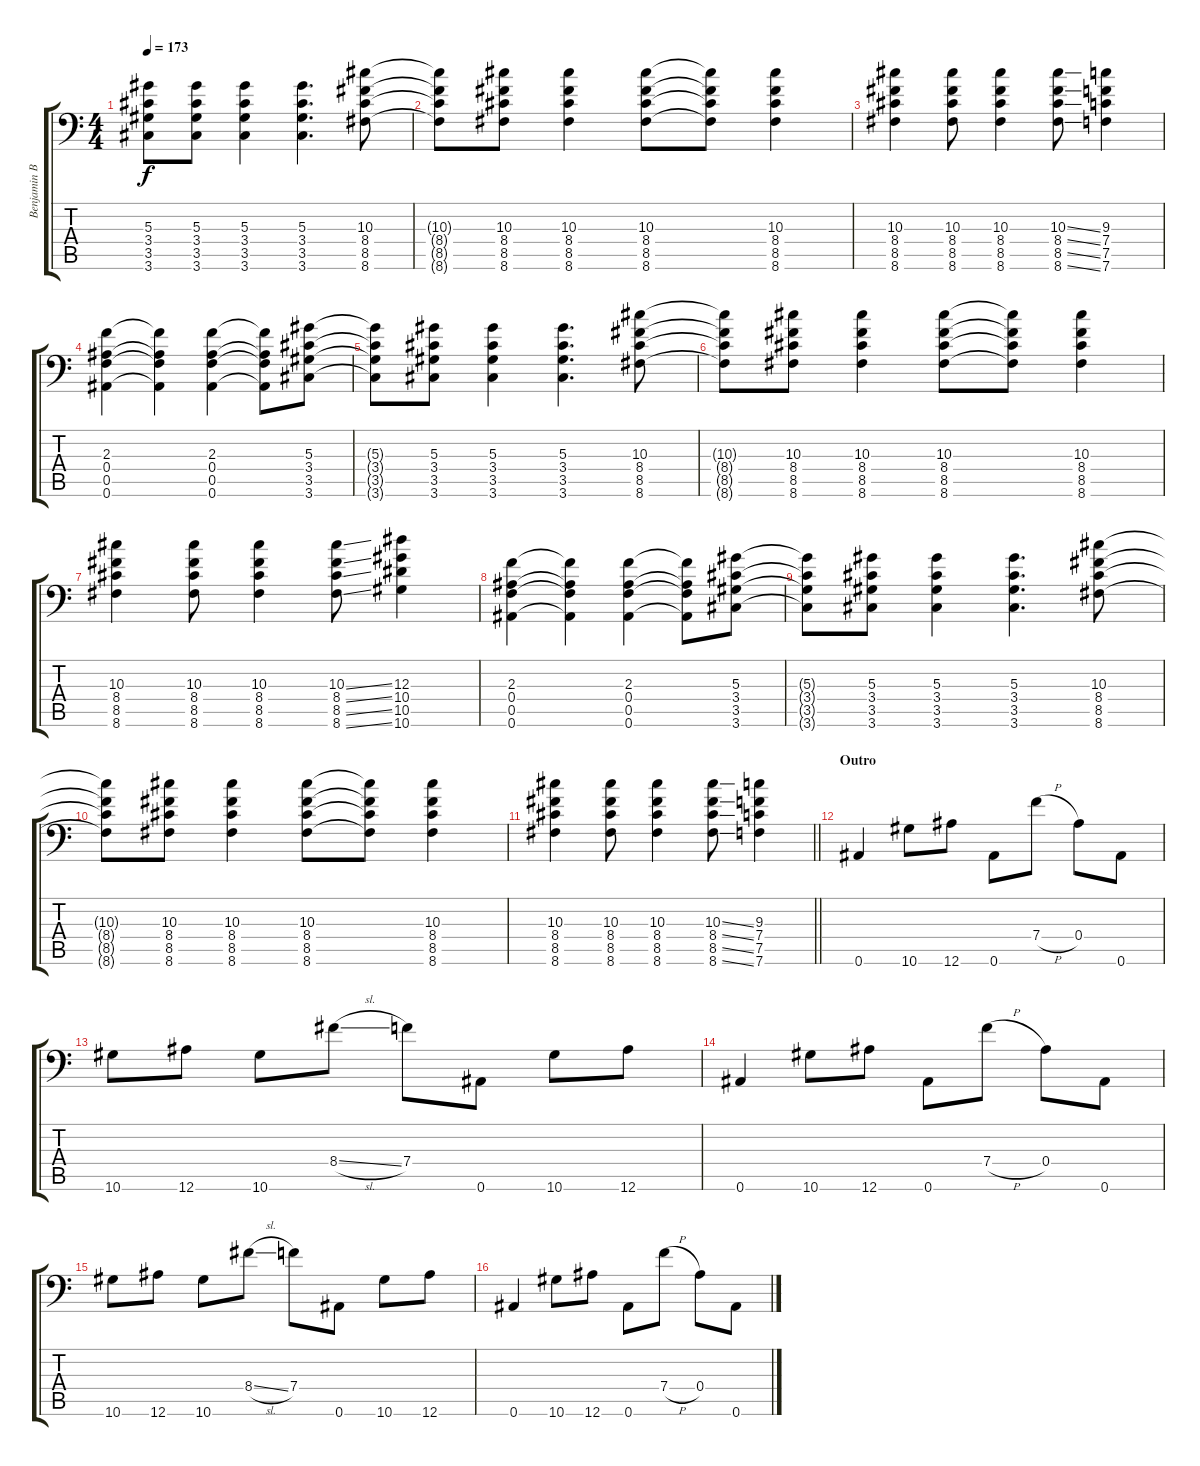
\track ("Benjamin Burnley" "Benjamin B") {instrument distortionguitar}
\staff {score tabs}
\tuning (C4 G3 Eb3 Bb2 F2 Bb1) {hide}
\ts (4 4)
\tempo 173
\clef f4
\ks c
(5.3{t} 3.4{t} 3.5{t} 3.6{t}).8{dy f} (5.3 3.4 3.5 3.6).8 (5.3 3.4 3.5 3.6).4 (5.3 3.4 3.5 3.6).4{d} (10.3 8.4 8.5 8.6).8 |
(10.3{t} 8.4{t} 8.5{t} 8.6{t}).8 (10.3 8.4 8.5 8.6).8 (10.3 8.4 8.5 8.6).4 (10.3 8.4 8.5 8.6).8 (10.3{t} 8.4{t} 8.5{t} 8.6{t}).8 (10.3 8.4 8.5 8.6).4 |
(10.3 8.4 8.5 8.6).4 (10.3 8.4 8.5 8.6).8 (10.3 8.4 8.5 8.6).4 (10.3{ss} 8.4{ss} 8.5{ss} 8.6{ss}).8 (9.3 7.4 7.5 7.6).4 |
(2.3 0.4 0.5 0.6).4 (2.3{t} 0.4{t} 0.5{t} 0.6{t}).4 (2.3 0.4 0.5 0.6).4 (2.3{t} 0.4{t} 0.5{t} 0.6{t}).8 (5.3 3.4 3.5 3.6).8 |
(5.3{t} 3.4{t} 3.5{t} 3.6{t}).8 (5.3 3.4 3.5 3.6).8 (5.3 3.4 3.5 3.6).4 (5.3 3.4 3.5 3.6).4{d} (10.3 8.4 8.5 8.6).8 |
(10.3{t} 8.4{t} 8.5{t} 8.6{t}).8 (10.3 8.4 8.5 8.6).8 (10.3 8.4 8.5 8.6).4 (10.3 8.4 8.5 8.6).8 (10.3{t} 8.4{t} 8.5{t} 8.6{t}).8 (10.3 8.4 8.5 8.6).4 |
(10.3 8.4 8.5 8.6).4 (10.3 8.4 8.5 8.6).8 (10.3 8.4 8.5 8.6).4 (10.3{ss} 8.4{ss} 8.5{ss} 8.6{ss}).8 (12.3 10.4 10.5 10.6).4 |
(2.3 0.4 0.5 0.6).4 (2.3{t} 0.4{t} 0.5{t} 0.6{t}).4 (2.3 0.4 0.5 0.6).4 (2.3{t} 0.4{t} 0.5{t} 0.6{t}).8 (5.3 3.4 3.5 3.6).8 |
(5.3{t} 3.4{t} 3.5{t} 3.6{t}).8 (5.3 3.4 3.5 3.6).8 (5.3 3.4 3.5 3.6).4 (5.3 3.4 3.5 3.6).4{d} (10.3 8.4 8.5 8.6).8 |
(10.3{t} 8.4{t} 8.5{t} 8.6{t}).8 (10.3 8.4 8.5 8.6).8 (10.3 8.4 8.5 8.6).4 (10.3 8.4 8.5 8.6).8 (10.3{t} 8.4{t} 8.5{t} 8.6{t}).8 (10.3 8.4 8.5 8.6).4 |
\barLineRight lightlight
(10.3 8.4 8.5 8.6).4 (10.3 8.4 8.5 8.6).8 (10.3 8.4 8.5 8.6).4 (10.3{ss} 8.4{ss} 8.5{ss} 8.6{ss}).8 (9.3 7.4 7.5 7.6).4 |
\section ("" "Outro")
0.6.4 10.6.8 12.6.8 0.6.8 7.4{h}.8 0.4.8 0.6.8 |
10.6.8 12.6.8 10.6.8 8.4{sl}.8 7.4.8 0.6.8 10.6.8 12.6.8 |
0.6.4 10.6.8 12.6.8 0.6.8 7.4{h}.8 0.4.8 0.6.8 |
10.6.8 12.6.8 10.6.8 8.4{sl}.8 7.4.8 0.6.8 10.6.8 12.6.8 |
0.6.4 10.6.8 12.6.8 0.6.8 7.4{h}.8 0.4.8 0.6.8
